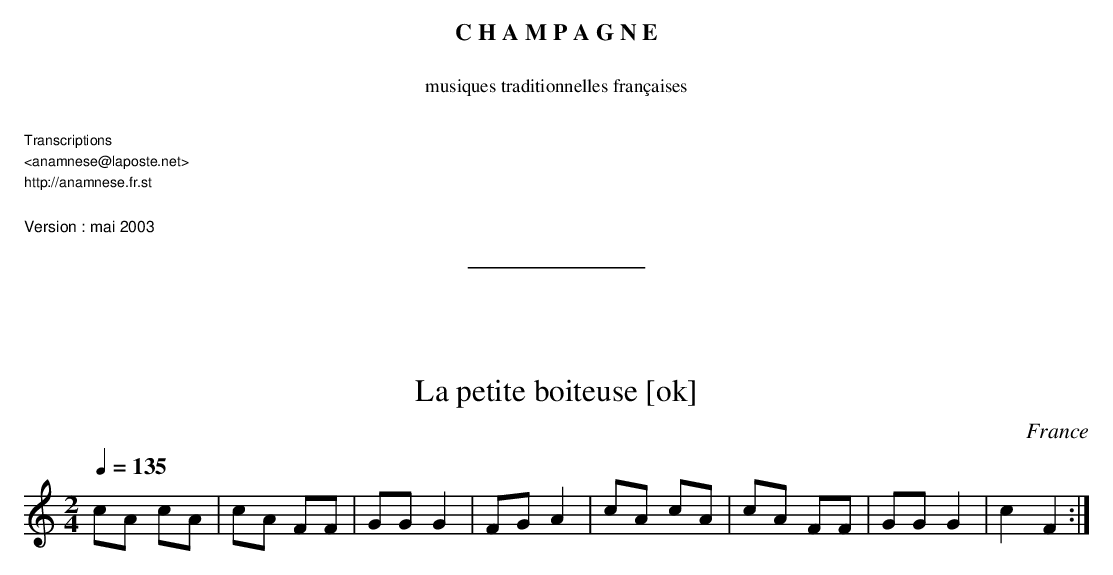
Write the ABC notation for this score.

X:1
T:La petite boiteuse [ok]
O:France
M:2/4
L:1/8
Q:1/4=135
K:C
cA cA | cA FF | GG G2 | FG A2 | cA cA | cA FF | GG G2 | c2 F2 :|
